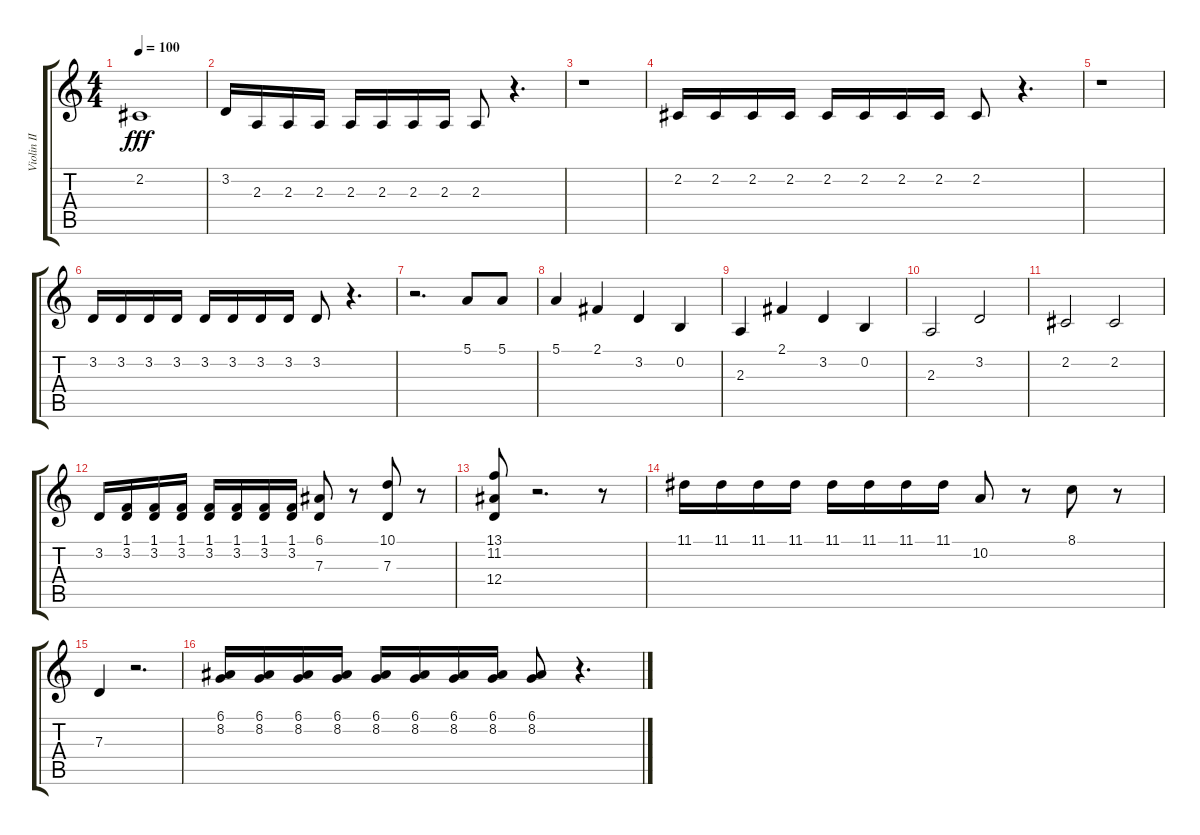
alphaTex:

\track ("Violin II" "Violin II") {instrument stringensemble1}
\staff {score tabs}
\tuning (E4 B3 G3 D3 A2 E2) {hide}
\ts (4 4)
\tempo 100
\clef g2
\ks c
2.2.1{dy fff} |
3.2.16 2.3.16 2.3.16 2.3.16 2.3.16 2.3.16 2.3.16 2.3.16 2.3.8 r.4{d} |
r.1 |
2.2.16 2.2.16 2.2.16 2.2.16 2.2.16 2.2.16 2.2.16 2.2.16 2.2.8 r.4{d} |
r.1 |
3.2.16 3.2.16 3.2.16 3.2.16 3.2.16 3.2.16 3.2.16 3.2.16 3.2.8 r.4{d} |
r.2{d} 5.1.8 5.1.8 |
5.1.4 2.1.4 3.2.4 0.2.4 |
2.3.4 2.1.4 3.2.4 0.2.4 |
2.3.2 3.2.2 |
2.2.2 2.2.2 |
3.2.16 (1.1 3.2).16 (1.1 3.2).16 (1.1 3.2).16 (1.1 3.2).16 (1.1 3.2).16 (1.1 3.2).16 (1.1 3.2).16 (6.1 7.3).8 r.8 (10.1 7.3).8 r.8 |
(13.1 11.2 12.4).8 r.2{d} r.8 |
11.1.16 11.1.16 11.1.16 11.1.16 11.1.16 11.1.16 11.1.16 11.1.16 10.2.8 r.8 8.1.8 r.8 |
7.3.4 r.2{d} |
(6.1 8.2).16 (6.1 8.2).16 (6.1 8.2).16 (6.1 8.2).16 (6.1 8.2).16 (6.1 8.2).16 (6.1 8.2).16 (6.1 8.2).16 (6.1 8.2).8 r.4{d}
